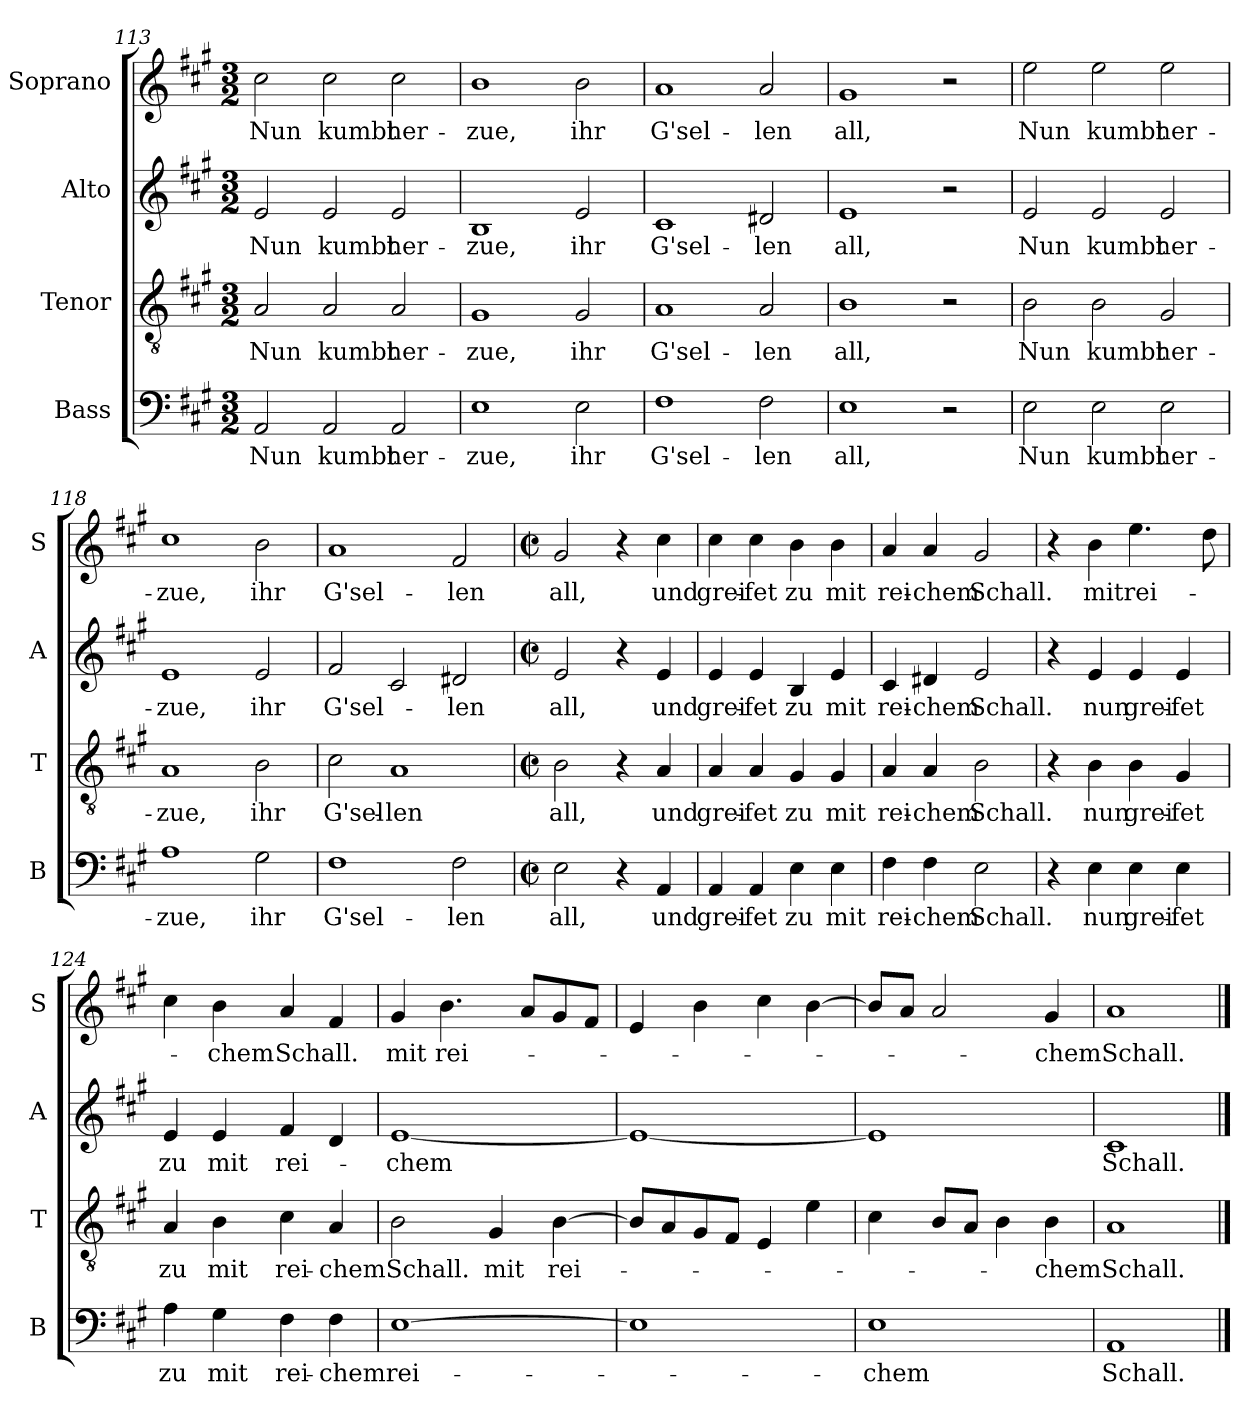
**kern	**text	**kern	**text	**kern	**text	**kern	**text
*part4	*part4	*part3	*part3	*part2	*part2	*part1	*part1
*staff4	*staff4	*staff3	*staff3	*staff2	*staff2	*staff1	*staff1
*I"Bass	*	*I"Tenor	*	*I"Alto	*	*I"Soprano	*
*I'B	*	*I'T	*	*I'A	*	*I'S	*
*clefF4	*	*clefGv2	*	*clefG2	*	*clefG2	*
*k[f#c#g#]	*	*k[f#c#g#]	*	*k[f#c#g#]	*	*k[f#c#g#]	*
*A:	*	*A:	*	*A:	*	*A:	*
*M3/2	*	*M3/2	*	*M3/2	*	*M3/2	*
=113	=113	=113	=113	=113	=113	=113	=113
2AA/	Nun	2A/	Nun	2e/	Nun	2cc#\	Nun
2AA/	kumbt	2A/	kumbt	2e/	kumbt	2cc#\	kumbt
2AA/	her-	2A/	her-	2e/	her-	2cc#\	her-
=114	=114	=114	=114	=114	=114	=114	=114
1E	-zue,	1G#	-zue,	1B	-zue,	1b	-zue,
2E\	ihr	2G#/	ihr	2e/	ihr	2b\	ihr
=115	=115	=115	=115	=115	=115	=115	=115
1F#	G'sel-	1A	G'sel-	1c#	G'sel-	1a	G'sel-
2F#\	-len	2A/	-len	2d#X/	-len	2a/	-len
!!LO:LB:g=z
=116	=116	=116	=116	=116	=116	=116	=116
1E	all,	1B	all,	1e	all,	1g#	all,
2r	.	2r	.	2r	.	2r	.
=117	=117	=117	=117	=117	=117	=117	=117
2E\	Nun	2B\	Nun	2e/	Nun	2ee\	Nun
2E\	kumbt	2B\	kumbt	2e/	kumbt	2ee\	kumbt
2E\	her-	2G#/	her-	2e/	her-	2ee\	her-
=118	=118	=118	=118	=118	=118	=118	=118
1A	-zue,	1A	-zue,	1e	-zue,	1cc#	-zue,
2G#\	ihr	2B\	ihr	2e/	ihr	2b\	ihr
=119	=119	=119	=119	=119	=119	=119	=119
1F#	G'sel-	2c#\	G'sel-	2f#/	G'sel-	1a	G'sel-
.	.	1A	-len	2c#/	.	.	.
2F#\	-len	.	.	2d#X/	-len	2f#/	-len
=120	=120	=120	=120	=120	=120	=120	=120
*M2/2	*	*M2/2	*	*M2/2	*	*M2/2	*
*met(c|)	*	*met(c|)	*	*met(c|)	*	*met(c|)	*
2E\	all,	2B\	all,	2e/	all,	2g#/	all,
4r	.	4r	.	4r	.	4r	.
4AA/	und	4A/	und	4e/	und	4cc#\	und
=121	=121	=121	=121	=121	=121	=121	=121
4AA/	grei-	4A/	grei-	4e/	grei-	4cc#\	grei-
4AA/	-fet	4A/	-fet	4e/	-fet	4cc#\	-fet
4E\	zu	4G#/	zu	4B/	zu	4b\	zu
4E\	mit	4G#/	mit	4e/	mit	4b\	mit
!!LO:LB:g=z
=122	=122	=122	=122	=122	=122	=122	=122
4F#\	rei-	4A/	rei-	4c#/	rei-	4a/	rei-
4F#\	-chem	4A/	-chem	4d#X/	-chem	4a/	-chem
2E\	Schall.	2B\	Schall.	2e/	Schall.	2g#/	Schall.
=123	=123	=123	=123	=123	=123	=123	=123
4r	.	4r	.	4r	.	4r	.
4E\	nun	4B\	nun	4e/	nun	4b\	mit
4E\	grei-	4B\	grei-	4e/	grei-	4.ee\	rei-
4E\	-fet	4G#/	-fet	4e/	-fet	.	.
.	.	.	.	.	.	8dd\	.
=124	=124	=124	=124	=124	=124	=124	=124
4A\	zu	4A/	zu	4e/	zu	4cc#\	.
4G#\	mit	4B\	mit	4e/	mit	4b\	-chem
4F#\	rei-	4c#\	rei-	4f#/	rei-	4a/	Schall.
4F#\	-chem	4A/	-chem	4d/	.	4f#/	.
=125	=125	=125	=125	=125	=125	=125	=125
[1E	rei-	2B\	Schall.	[1e	-chem	4g#/	mit
.	.	.	.	.	.	4.b\	rei-
.	.	4G#/	mit	.	.	.	.
.	.	.	.	.	.	8a/L	.
.	.	[4B\	rei-	.	.	8g#/	.
.	.	.	.	.	.	8f#/J	.
=126	=126	=126	=126	=126	=126	=126	=126
1E]	.	8B/L]	.	1e_	.	4e/	.
.	.	8A/	.	.	.	.	.
.	.	8G#/	.	.	.	4b\	.
.	.	8F#/J	.	.	.	.	.
.	.	4E/	.	.	.	4cc#\	.
.	.	4e\	.	.	.	[4b\	.
=127	=127	=127	=127	=127	=127	=127	=127
1E	-chem	4c#\	.	1e]	.	8b/L]	.
.	.	.	.	.	.	8a/J	.
.	.	8B/L	.	.	.	2a/	.
.	.	8A/J	.	.	.	.	.
.	.	4B\	.	.	.	.	.
.	.	4B\	-chem	.	.	4g#/	-chem
=128	=128	=128	=128	=128	=128	=128	=128
1AA	Schall.	1A	Schall.	1c#	Schall.	1a	Schall.
==	==	==	==	==	==	==	==
*-	*-	*-	*-	*-	*-	*-	*-
